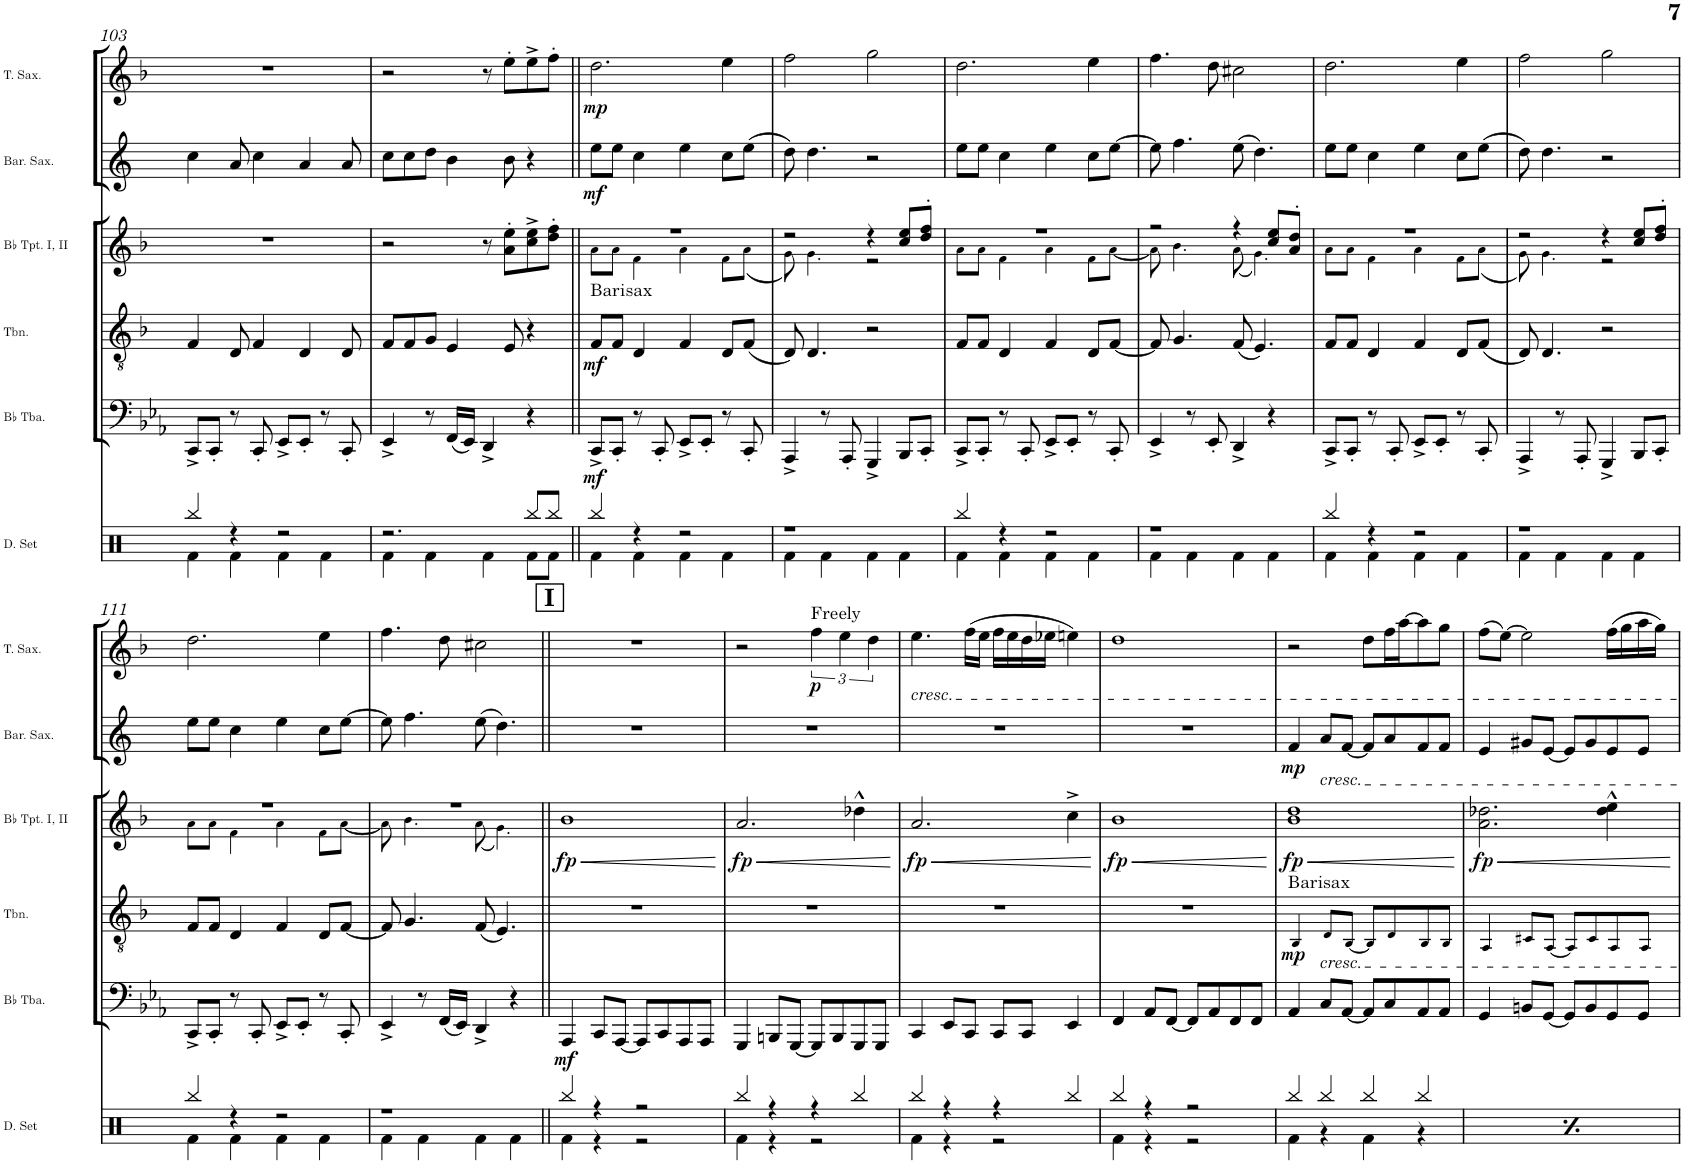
**kern	**kern	**dynam	**kern	**dynam	**kern	**dynam	**kern	**dynam	**kern	**dynam
*part6	*part5	*part5	*part4	*part4	*part3	*part3	*part2	*part2	*part1	*part1
*staff6	*staff5	*staff5	*staff4	*staff4	*staff3	*staff3	*staff2	*staff2	*staff1	*staff1
*I"Drumset	*I"Bb Tuba	*	*I"Trombone	*	*I"Bb Trumpet I, II	*	*I"Baritone Saxophone	*	*I"Tenor Saxophone	*
*I'D. Set	*I'Bb Tba.	*	*I'Tbn.	*	*I'Bb Tpt. I, II	*	*I'Bar. Sax.	*	*I'T. Sax.	*
!!LO:PB:g=z
*clefX	*clefF4	*	*clefGv2	*	*clefG2	*	*clefG2	*	*clefG2	*
*	*	*	*Trd1c2	*	*Trd1c2	*	*Trd12c21	*	*Trd8c14	*
*k[]	*k[b-e-a-]	*	*k[b-]	*	*k[b-]	*	*k[]	*	*k[b-]	*
*M2/2	*M2/2	*	*M2/2	*	*M2/2	*	*M2/2	*	*M2/2	*
*met(c|)	*met(c|)	*	*met(c|)	*	*met(c|)	*	*met(c|)	*	*met(c|)	*
=103	=103	=103	=103	=103	=103	=103	=103	=103	=103	=103
*^	*	*	*	*	*	*	*	*	*	*
4Rbb/	4Rf\	8CC^/L	.	4F/	.	1r	.	4cc\	.	1r	.
.	.	8CC'/J	.	.	.	.	.	.	.	.	.
4r	4Rf\	8r	.	8D/	.	.	.	8a/	.	.	.
.	.	8CC'/	.	4F/	.	.	.	4cc\	.	.	.
2r	4Rf\	8EE-^/L	.	.	.	.	.	.	.	.	.
.	.	8EE-'/J	.	4D/	.	.	.	4a/	.	.	.
.	4Rf\	8r	.	.	.	.	.	.	.	.	.
.	.	8CC'/	.	8D/	.	.	.	8a/	.	.	.
=104	=104	=104	=104	=104	=104	=104	=104	=104	=104	=104	=104
2.r	4Rf\	4EE-^/	.	8F/L	.	2r	.	8cc\L	.	2r	.
.	.	.	.	8F/	.	.	.	8cc\	.	.	.
.	4Rf\	8r	.	8G/J	.	.	.	8dd\J	.	.	.
.	.	(16FF/LL	.	4E/	.	.	.	4b\	.	.	.
.	.	16EE-/JJ)	.	.	.	.	.	.	.	.	.
.	4Rf\	4DD^/	.	.	.	8r	.	.	.	8r	.
.	.	.	.	8E/	.	8a\' 8ee\'L	.	8b\	.	8ee'\L	.
8Rbb/L	8Rf\L	4r	.	4r	.	8cc\^ 8ee\^	.	4r	.	8ee^\	.
8Rbb/J	8Rf\J	.	.	.	.	8dd\' 8ff\'J	.	.	.	8ff'\J	.
=105||	=105||	=105||	=105||	=105||	=105||	=105||	=105||	=105||	=105||	=105||	=105||
*	*	*	*	*	*	*^	*	*	*	*	*
!	!	!	!	!	!	!LO:TX:b:t=Barisax	!	!	!	!	!	!
!	!	!	!LO:DY:b	!	!LO:DY:b	!	!	!	!	!LO:DY:b	!	!LO:DY:b
4Rbb/	4Rf\	8CC^/L	mf	8F/L	mf	1r	8a!\L	.	8ee\L	mf	2.dd\	mp
.	.	8CC'/J	.	8F/J	.	.	8a!\J	.	8ee\J	.	.	.
4r	4Rf\	8r	.	4D/	.	.	4f!\	.	4cc\	.	.	.
.	.	8CC'/	.	.	.	.	.	.	.	.	.	.
2r	4Rf\	8EE-^/L	.	4F/	.	.	4a!\	.	4ee\	.	.	.
.	.	8EE-'/J	.	.	.	.	.	.	.	.	.	.
.	4Rf\	8r	.	8D/L	.	.	8f!\L	.	8cc\L	.	4ee\	.
.	.	8CC'/	.	(8F/J	.	.	(8a!\J	.	(8ee\J	.	.	.
=106	=106	=106	=106	=106	=106	=106	=106	=106	=106	=106	=106	=106
1r	4Rf\	4AAA-^/	.	8D/)	.	2r	8g!\)	.	8dd\)	.	2ff\	.
.	.	.	.	4.D/	.	.	4.g!\	.	4.dd\	.	.	.
.	4Rf\	8r	.	.	.	.	.	.	.	.	.	.
.	.	8AAA-'/	.	.	.	.	.	.	.	.	.	.
.	4Rf\	4GGG^/	.	2r	.	4r	2r	.	2r	.	2gg\	.
.	4Rf\	8BBB-/L	.	.	.	8cc/ 8ee/L	.	.	.	.	.	.
.	.	8CC'/J	.	.	.	8dd/' 8ff/'J	.	.	.	.	.	.
=107	=107	=107	=107	=107	=107	=107	=107	=107	=107	=107	=107	=107
4Rbb/	4Rf\	8CC^/L	.	8F/L	.	1r	8a!\L	.	8ee\L	.	2.dd\	.
.	.	8CC'/J	.	8F/J	.	.	8a!\J	.	8ee\J	.	.	.
4r	4Rf\	8r	.	4D/	.	.	4f!\	.	4cc\	.	.	.
.	.	8CC'/	.	.	.	.	.	.	.	.	.	.
2r	4Rf\	8EE-^/L	.	4F/	.	.	4a!\	.	4ee\	.	.	.
.	.	8EE-'/J	.	.	.	.	.	.	.	.	.	.
.	4Rf\	8r	.	8D/L	.	.	8f!\L	.	8cc\L	.	4ee\	.
.	.	8CC'/	.	[8F/J	.	.	[8a!\J	.	[8ee\J	.	.	.
=108	=108	=108	=108	=108	=108	=108	=108	=108	=108	=108	=108	=108
1r	4Rf\	4EE-^/	.	8F/]	.	2r	8a!\]	.	8ee\]	.	4.ff\	.
.	.	.	.	4.G/	.	.	4.b-!\	.	4.ff\	.	.	.
.	4Rf\	8r	.	.	.	.	.	.	.	.	.	.
.	.	8EE-'/	.	.	.	.	.	.	.	.	8dd\	.
.	4Rf\	4DD^/	.	(8F/	.	4r	(8a!\	.	(8ee\	.	2cc#X\	.
.	.	.	.	4.E/)	.	.	4.g!\)	.	4.dd\)	.	.	.
.	4Rf\	4r	.	.	.	8cc/ 8ee/L	.	.	.	.	.	.
.	.	.	.	.	.	8a/' 8dd/'J	.	.	.	.	.	.
=109	=109	=109	=109	=109	=109	=109	=109	=109	=109	=109	=109	=109
4Rbb/	4Rf\	8CC^/L	.	8F/L	.	1r	8a!\L	.	8ee\L	.	2.dd\	.
.	.	8CC'/J	.	8F/J	.	.	8a!\J	.	8ee\J	.	.	.
4r	4Rf\	8r	.	4D/	.	.	4f!\	.	4cc\	.	.	.
.	.	8CC'/	.	.	.	.	.	.	.	.	.	.
2r	4Rf\	8EE-^/L	.	4F/	.	.	4a!\	.	4ee\	.	.	.
.	.	8EE-'/J	.	.	.	.	.	.	.	.	.	.
.	4Rf\	8r	.	8D/L	.	.	8f!\L	.	8cc\L	.	4ee\	.
.	.	8CC'/	.	(8F/J	.	.	(8a!\J	.	(8ee\J	.	.	.
=110	=110	=110	=110	=110	=110	=110	=110	=110	=110	=110	=110	=110
1r	4Rf\	4AAA-^/	.	8D/)	.	2r	8g!\)	.	8dd\)	.	2ff\	.
.	.	.	.	4.D/	.	.	4.g!\	.	4.dd\	.	.	.
.	4Rf\	8r	.	.	.	.	.	.	.	.	.	.
.	.	8AAA-'/	.	.	.	.	.	.	.	.	.	.
.	4Rf\	4GGG^/	.	2r	.	4r	2r	.	2r	.	2gg\	.
.	4Rf\	8BBB-/L	.	.	.	8cc/ 8ee/L	.	.	.	.	.	.
.	.	8CC'/J	.	.	.	8dd/' 8ff/'J	.	.	.	.	.	.
!!LO:LB:g=z
=111	=111	=111	=111	=111	=111	=111	=111	=111	=111	=111	=111	=111
4Rbb/	4Rf\	8CC^/L	.	8F/L	.	1r	8a!\L	.	8ee\L	.	2.dd\	.
.	.	8CC'/J	.	8F/J	.	.	8a!\J	.	8ee\J	.	.	.
4r	4Rf\	8r	.	4D/	.	.	4f!\	.	4cc\	.	.	.
.	.	8CC'/	.	.	.	.	.	.	.	.	.	.
2r	4Rf\	8EE-^/L	.	4F/	.	.	4a!\	.	4ee\	.	.	.
.	.	8EE-'/J	.	.	.	.	.	.	.	.	.	.
.	4Rf\	8r	.	8D/L	.	.	8f!\L	.	8cc\L	.	4ee\	.
.	.	8CC'/	.	[8F/J	.	.	[8a!\J	.	[8ee\J	.	.	.
=112	=112	=112	=112	=112	=112	=112	=112	=112	=112	=112	=112	=112
1r	4Rf\	4EE-^/	.	8F/]	.	1r	8a!\]	.	8ee\]	.	4.ff\	.
.	.	.	.	4.G/	.	.	4.b-!\	.	4.ff\	.	.	.
.	4Rf\	8r	.	.	.	.	.	.	.	.	.	.
.	.	(16FF/LL	.	.	.	.	.	.	.	.	8dd\	.
.	.	16EE-/JJ)	.	.	.	.	.	.	.	.	.	.
.	4Rf\	4DD^/	.	(8F/	.	.	(8a!\	.	(8ee\	.	2cc#X\	.
.	.	.	.	4.E/)	.	.	4.g!\)	.	4.dd\)	.	.	.
.	4Rf\	4r	.	.	.	.	.	.	.	.	.	.
*	*	*	*	*	*	*v	*v	*	*	*	*	*
!!LO:REH:place=s1:a:B:cj:fs=14:t=I
=113||	=113||	=113||	=113||	=113||	=113||	=113||	=113||	=113||	=113||	=113||	=113||
!	!	!	!LO:DY:b	!	!	!	!LO:HP:b	!	!	!	!
!	!	!	!	!	!	!	!LO:DY:n=1:b	!	!	!	!
4Rbb/	4Rf\	4AAA-/	mf	1r	.	1b-	< fp	1r	.	1r	.
4r	4r	8CC/L	.	.	.	.	.	.	.	.	.
.	.	[8AAA-/J	.	.	.	.	.	.	.	.	.
2r	2r	8AAA-/L]	.	.	.	.	.	.	.	.	.
.	.	8CC/	.	.	.	.	.	.	.	.	.
.	.	8AAA-/	.	.	.	.	.	.	.	.	.
.	.	8AAA-/J	.	.	.	.	.	.	.	.	.
=114	=114	=114	=114	=114	=114	=114	=114	=114	=114	=114	=114
!	!	!	!	!	!	!	!LO:HP:b	!	!	!	!
!	!	!	!	!	!	!	!LO:DY:n=1:b	!	!	!	!
4Rbb/	4Rf\	4GGG/	.	1r	.	2.a/	< fp	1r	.	2r	.
4r	4r	8BBBn/L	.	.	.	.	.	.	.	.	.
.	.	[8GGG/J	.	.	.	.	.	.	.	.	.
!	!	!	!	!	!	!	!	!	!	!LO:TX:a:t=Freely	!
!	!	!	!	!	!	!	!	!	!	!	!LO:DY:b
4r	2r	8GGG/L]	.	.	.	.	.	.	.	6ff\	p
.	.	8BBB/	.	.	.	.	.	.	.	.	.
.	.	.	.	.	.	.	.	.	.	6ee\	.
4Rbb/	.	8GGG/	.	.	.	4dd-X^^\	.	.	.	.	.
.	.	.	.	.	.	.	.	.	.	6dd\	.
.	.	8GGG/J	.	.	.	.	.	.	.	.	.
=115	=115	=115	=115	=115	=115	=115	=115	=115	=115	=115	=115
!	!	!	!	!	!	!	!	!	!	!LO:TX:b:i:t=cresc.	!
!	!	!	!	!	!	!	!LO:HP:b	!	!	!	!
!	!	!	!	!	!	!	!LO:DY:n=1:b	!	!	!	!
4Rbb/	4Rf\	4CC/	.	1r	.	2.a/	< fp	1r	.	4.ee\	.
4r	4r	8EE-/L	.	.	.	.	.	.	.	.	.
.	.	8CC/J	.	.	.	.	.	.	.	(16ff\LL	.
.	.	.	.	.	.	.	.	.	.	16ee\JJ	.
4r	2r	8CC/L	.	.	.	.	.	.	.	16ff\LL	.
.	.	.	.	.	.	.	.	.	.	16ee\	.
.	.	8CC/J	.	.	.	.	.	.	.	16dd\	.
.	.	.	.	.	.	.	.	.	.	16ee-X\JJ	.
4Rbb/	.	4EE-/	.	.	.	4cc^\	.	.	.	4een\)	.
*v	*v	*	*	*	*	*	*	*	*	*	*
.	.	.	.	.	.	[	.	.	.	.
=116	=116	=116	=116	=116	=116	=116	=116	=116	=116	=116
*^	*	*	*	*	*	*	*	*	*	*
!	!	!	!	!	!	!	!LO:HP:b	!	!	!	!
!	!	!	!	!	!	!	!LO:DY:n=1:b	!	!	!	!
4Rbb/	4Rf\	4FF/	.	1r	.	1b-	< fp	1r	.	1dd	.
4r	4r	8AA-/L	.	.	.	.	.	.	.	.	.
.	.	[8FF/J	.	.	.	.	.	.	.	.	.
2r	2r	8FF/L]	.	.	.	.	.	.	.	.	.
.	.	8AA-/	.	.	.	.	.	.	.	.	.
.	.	8FF/	.	.	.	.	.	.	.	.	.
.	.	8FF/J	.	.	.	.	.	.	.	.	.
*v	*v	*	*	*	*	*	*	*	*	*	*
.	.	.	.	.	.	[	.	.	.	.
=117	=117	=117	=117	=117	=117	=117	=117	=117	=117	=117
*^	*	*	*	*	*	*	*	*	*	*
!	!	!	!	!LO:TX:a:t=Barisax	!	!	!	!	!	!	!
!	!	!	!	!	!LO:DY:b	!	!LO:DY:b	!	!LO:DY:b	!	!
4Rbb/	4Rf\	4AA-/	.	4BB-!/	mp	1b- 1dd	fp	4f/	mp	2r	.
!	!	!	!	!	!	!	!	!LO:TX:b:i:t=cresc.	!	!	!
!	!	!	!	!LO:TX:b:i:t=cresc.	!	!	!	!	!	!	!
4Rbb/	4r	8C/L	.	8D!/L	.	.	.	8a/L	.	.	.
.	.	[8AA-/J	.	[8BB-!/J	.	.	.	[8f/J	.	.	.
4Rbb/	4Rf\	8AA-/L]	.	8BB-!/L]	.	.	.	8f/L]	.	8dd\L	.
.	.	8C/	.	8D!/	.	.	.	8a/	.	16ff\L	.
.	.	.	.	.	.	.	.	.	.	[16aa\J	.
4Rbb/	4r	8AA-/	.	8BB-!/	.	.	.	8f/	.	8aa\]	.
.	.	8AA-/J	.	8BB-!/J	.	.	.	8f/J	.	8gg\J	.
*v	*v	*	*	*	*	*	*	*	*	*	*
.	.	.	.	.	.	[	.	.	.	.
=118	=118	=118	=118	=118	=118	=118	=118	=118	=118	=118
*^	*	*	*	*	*	*	*	*	*	*
!	!	!	!	!	!	!	!LO:DY:b	!	!	!	!
4Rbb/	4Rf\	4GG/	.	4AA!/	.	2.a\ 2.dd-X\	fp	4e/	.	(8ff\L	.
.	.	.	.	.	.	.	.	.	.	[8ee\J)	.
4Rbb/	4r	8BBn/L	.	8C#X!/L	.	.	.	8g#X/L	.	2ee\]	.
.	.	[8GG/J	.	[8AA!/J	.	.	.	[8e/J	.	.	.
4Rbb/	4Rf\	8GG/L]	.	8AA!/L]	.	.	.	8e/L]	.	.	.
.	.	8BB/	.	8C#!/	.	.	.	8g#/	.	.	.
4Rbb/	4r	8GG/	.	8AA!/	.	4dd-\^^ 4ee\^^	.	8e/	.	(16ff\LL	.
.	.	.	.	.	.	.	.	.	.	16gg\	.
.	.	8GG/J	.	8AA!/J	.	.	.	8e/J	.	16aa\	.
.	.	.	.	.	.	.	.	.	.	16gg\JJ)	.
*v	*v	*	*	*	*	*	*	*	*	*	*
.	.	.	.	.	.	[	.	.	.	.
=	=	=	=	=	=	=	=	=	=	=
*-	*-	*-	*-	*-	*-	*-	*-	*-	*-	*-
